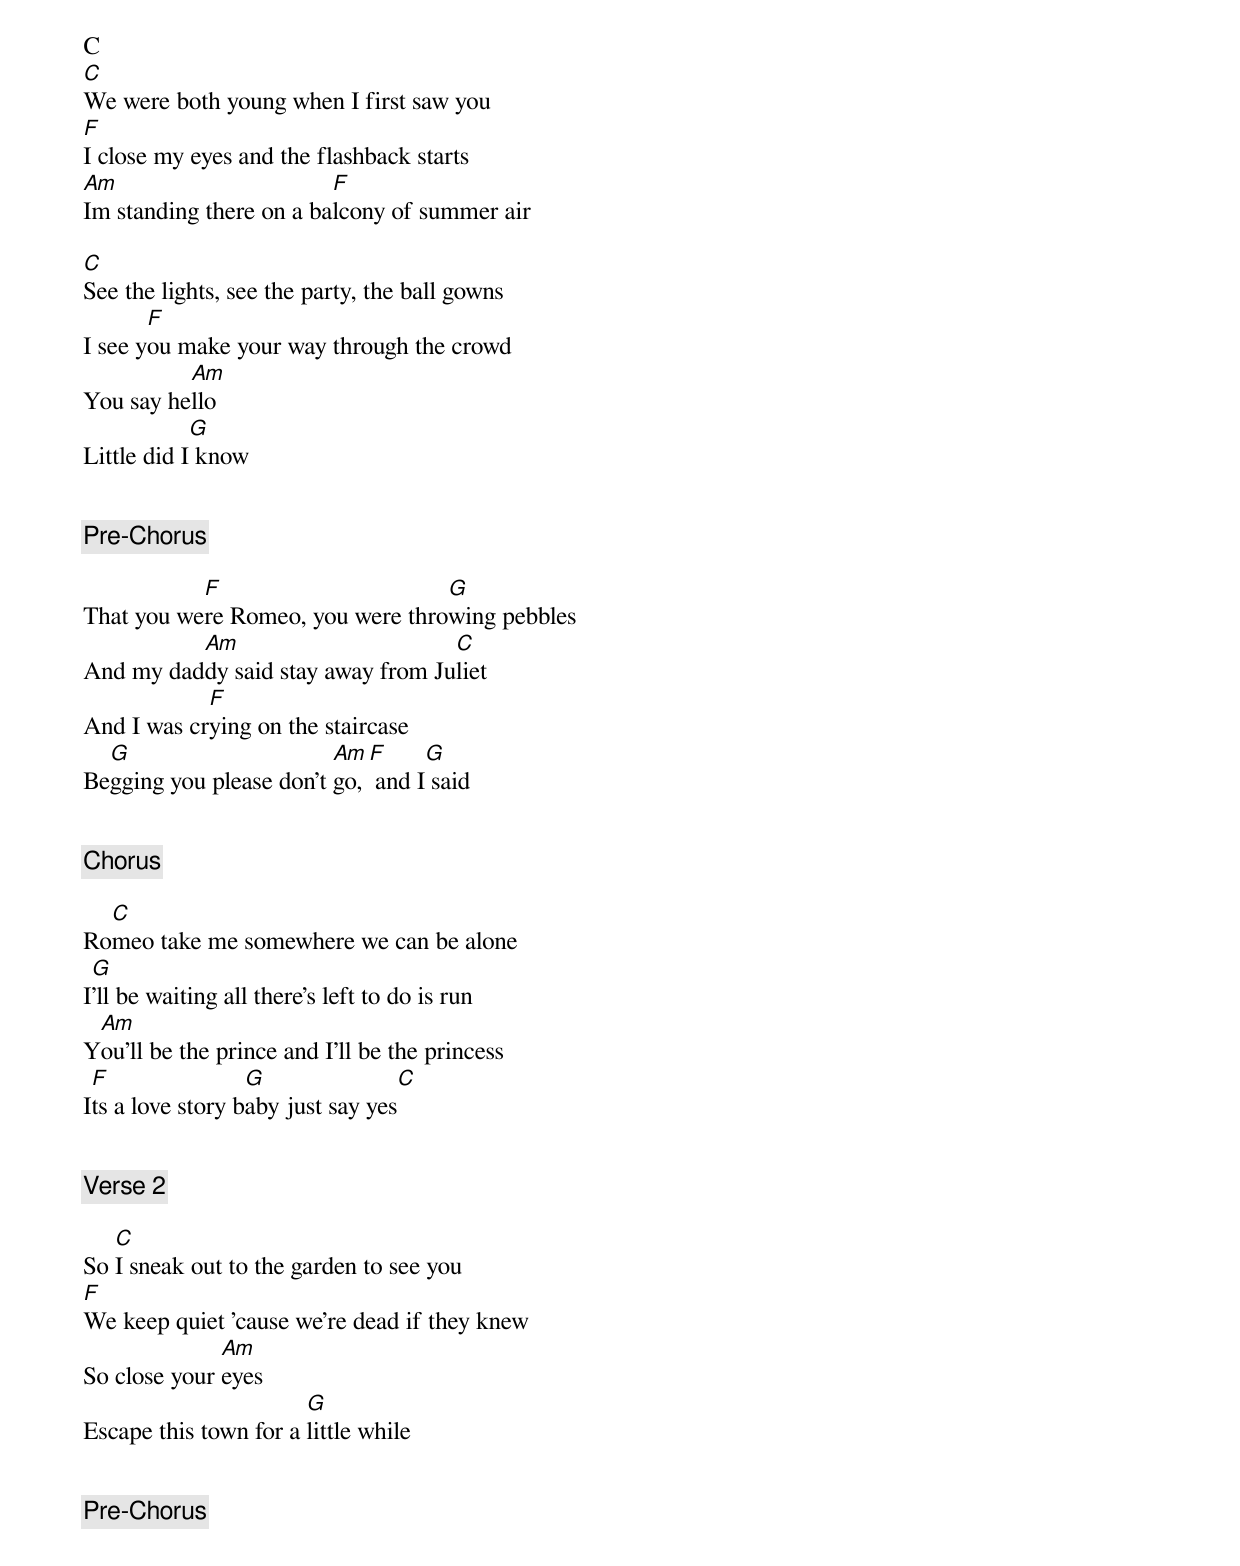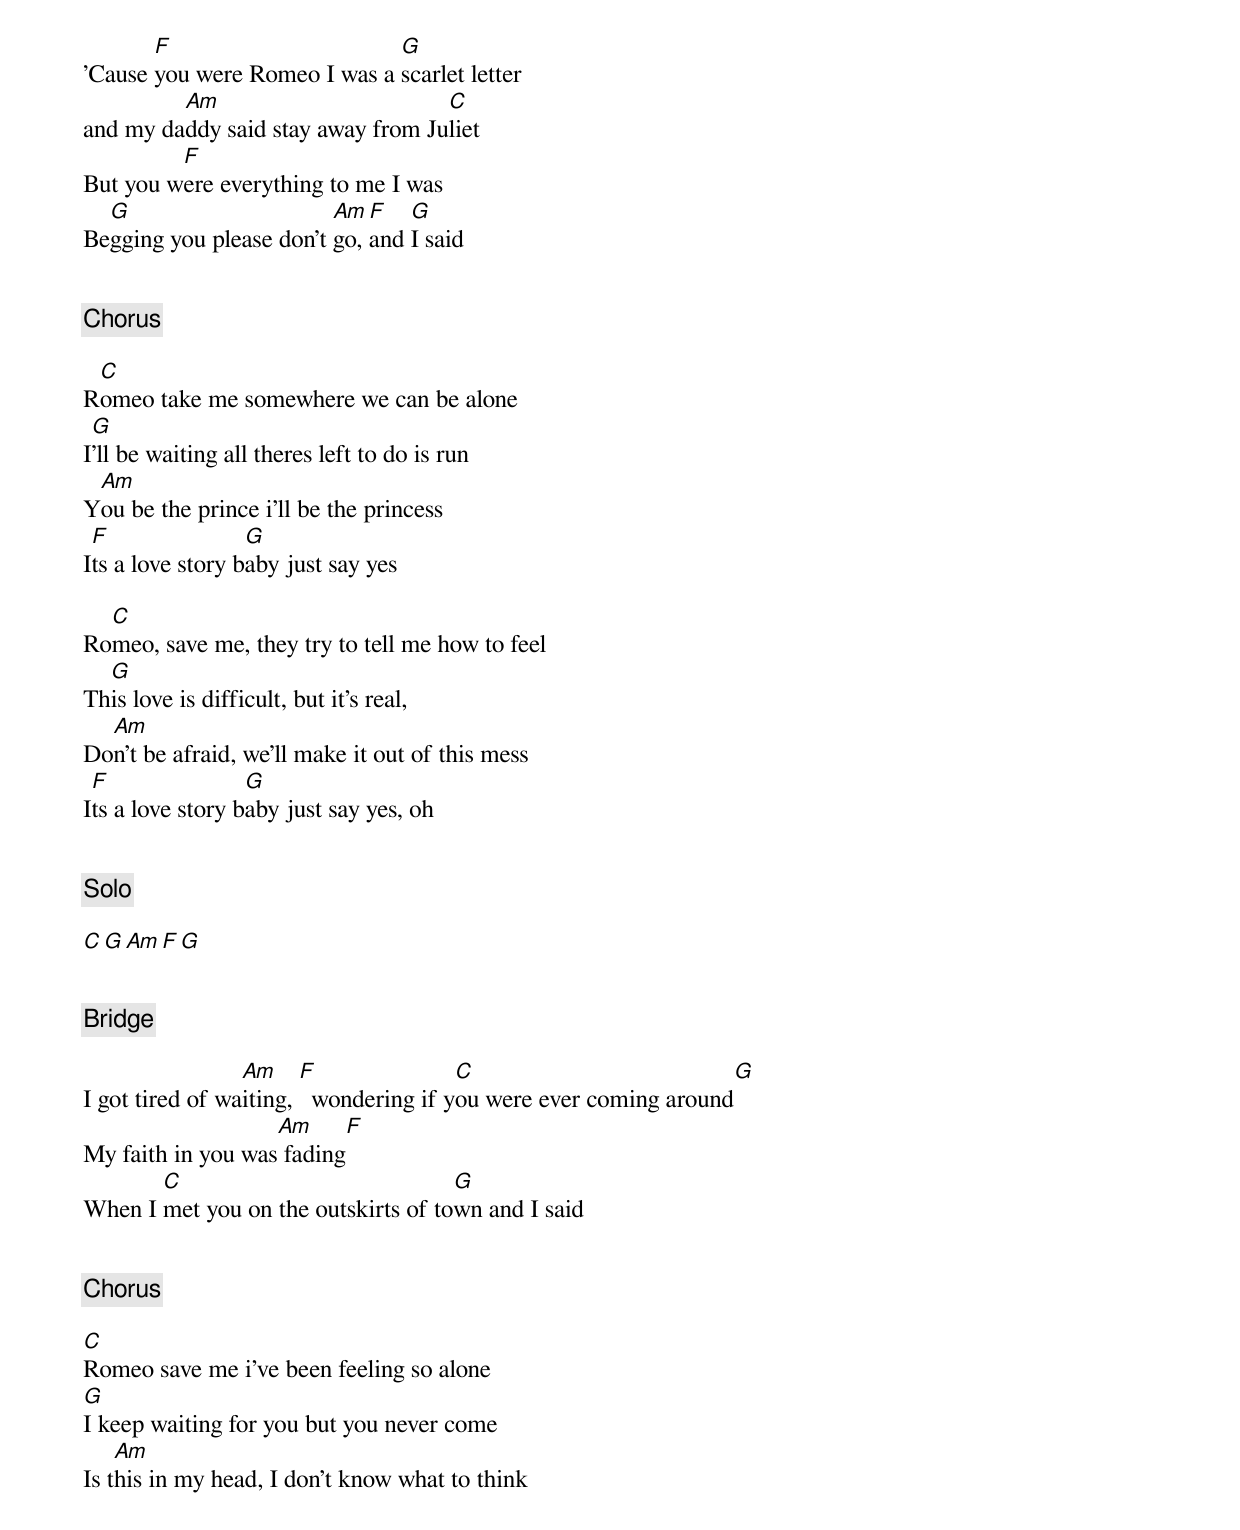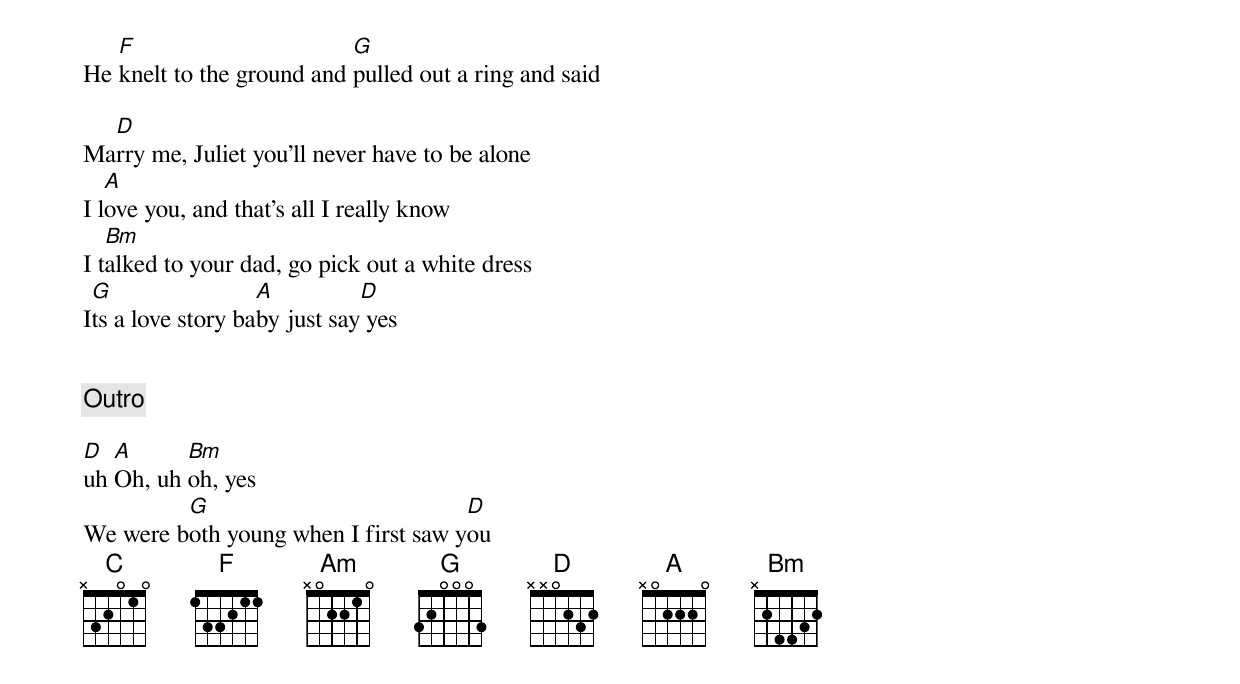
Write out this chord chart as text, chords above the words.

C
C
We were both young when I first saw you
F
I close my eyes and the flashback starts
Am                       F
Im standing there on a balcony of summer air

C
See the lights, see the party, the ball gowns
       F
I see you make your way through the crowd
          Am
You say hello
            G
Little did I know


[Pre-Chorus]

           F                      G
That you were Romeo, you were throwing pebbles
          Am                       C
And my daddy said stay away from Juliet
            F
And I was crying on the staircase
  G                      Am F     G
Begging you please don't go, and I said


[Chorus]

  C
Romeo take me somewhere we can be alone
 G
I'll be waiting all there's left to do is run
 Am
You'll be the prince and I'll be the princess
 F                G                 C
Its a love story baby just say yes


[Verse 2]

   C
So I sneak out to the garden to see you
F
We keep quiet 'cause we're dead if they knew
              Am
So close your eyes
                       G
Escape this town for a little while


[Pre-Chorus]

       F                      G
'Cause you were Romeo I was a scarlet letter
         Am                        C
and my daddy said stay away from Juliet
         F
But you were everything to me I was
  G                      Am  F   G
Begging you please don't go, and I said


[Chorus]

 C
Romeo take me somewhere we can be alone
 G
I'll be waiting all theres left to do is run
 Am
You be the prince i'll be the princess
 F                G
Its a love story baby just say yes

  C
Romeo, save me, they try to tell me how to feel
  G
This love is difficult, but it's real,
  Am
Don't be afraid, we'll make it out of this mess
 F                G
Its a love story baby just say yes, oh


[Solo]

C  G  Am  F G


[Bridge]

                 Am     F               C                         G
I got tired of waiting,   wondering if you were ever coming around
                   Am      F
My faith in you was fading
       C                             G
When I met you on the outskirts of town and I said


[Chorus]

C
Romeo save me i've been feeling so alone
G
I keep waiting for you but you never come
    Am
Is this in my head, I don't know what to think
   F                       G
He knelt to the ground and pulled out a ring and said

  D
Marry me, Juliet you'll never have to be alone
   A
I love you, and that's all I really know
   Bm
I talked to your dad, go pick out a white dress
 G                 A          D
Its a love story baby just say yes


[Outro]

D  A      Bm
uh Oh, uh oh, yes
         G                           D
We were both young when I first saw you
